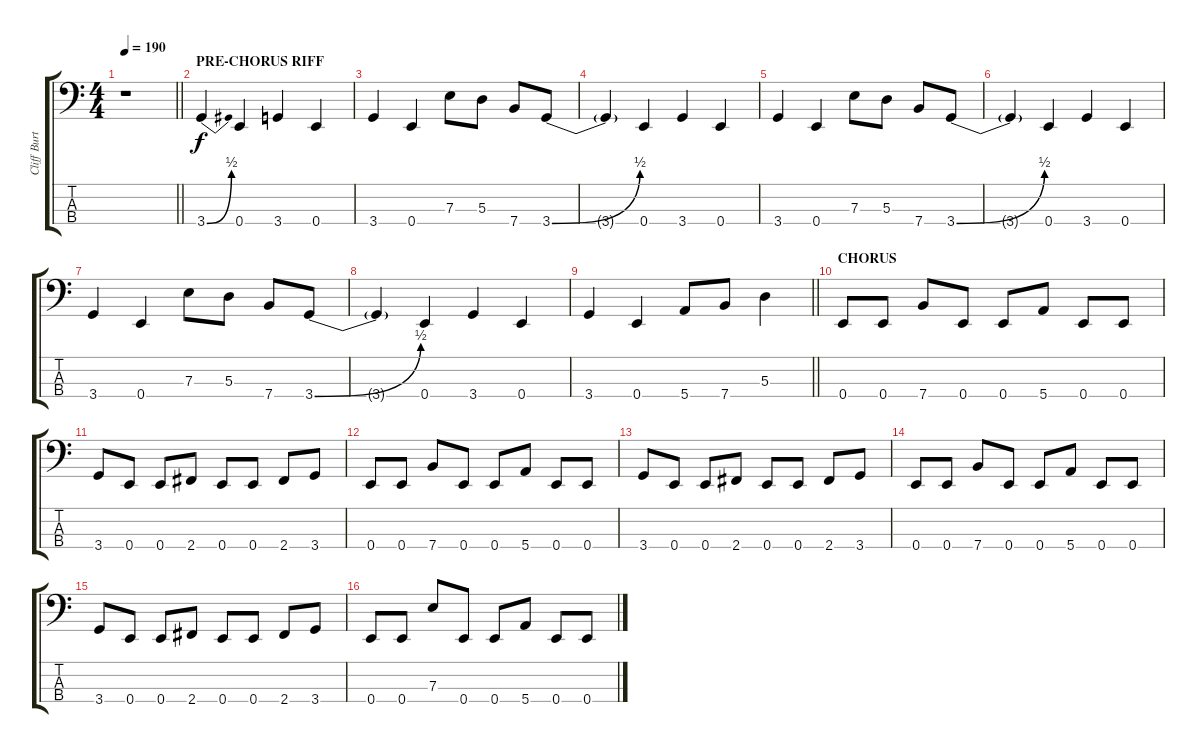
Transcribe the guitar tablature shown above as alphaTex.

\track ("Cliff Burton - bass guitar" "Cliff Burt") {instrument electricbassfinger}
\staff {score tabs}
\tuning (G2 D2 A1 E1) {hide}
\ts (4 4)
\tempo 190
\clef f4
\barLineRight lightlight
\ks c
r.1{dy ff} |
\section ("" "PRE-CHORUS RIFF")
3.4{be (bend 0 0 60 2)}.4{dy f} 0.4.4 3.4.4 0.4.4 |
3.4.4 0.4.4 7.3.8 5.3.8 7.4.8 3.4{be (bend 0 0 60 2)}.8 |
3.4{t}.4 0.4.4 3.4.4 0.4.4 |
3.4.4 0.4.4 7.3.8 5.3.8 7.4.8 3.4{be (bend 0 0 60 2)}.8 |
3.4{t}.4 0.4.4 3.4.4 0.4.4 |
3.4.4 0.4.4 7.3.8 5.3.8 7.4.8 3.4{be (bend 0 0 60 2)}.8 |
3.4{t}.4 0.4.4 3.4.4 0.4.4 |
\barLineRight lightlight
3.4.4 0.4.4 5.4.8 7.4.8 5.3.4 |
\section ("" "CHORUS")
0.4.8 0.4.8 7.4.8 0.4.8 0.4.8 5.4.8 0.4.8 0.4.8 |
3.4.8 0.4.8 0.4.8 2.4.8 0.4.8 0.4.8 2.4.8 3.4.8 |
0.4.8 0.4.8 7.4.8 0.4.8 0.4.8 5.4.8 0.4.8 0.4.8 |
3.4.8 0.4.8 0.4.8 2.4.8 0.4.8 0.4.8 2.4.8 3.4.8 |
0.4.8 0.4.8 7.4.8 0.4.8 0.4.8 5.4.8 0.4.8 0.4.8 |
3.4.8 0.4.8 0.4.8 2.4.8 0.4.8 0.4.8 2.4.8 3.4.8 |
0.4.8 0.4.8 7.3.8 0.4.8 0.4.8 5.4.8 0.4.8 0.4.8
